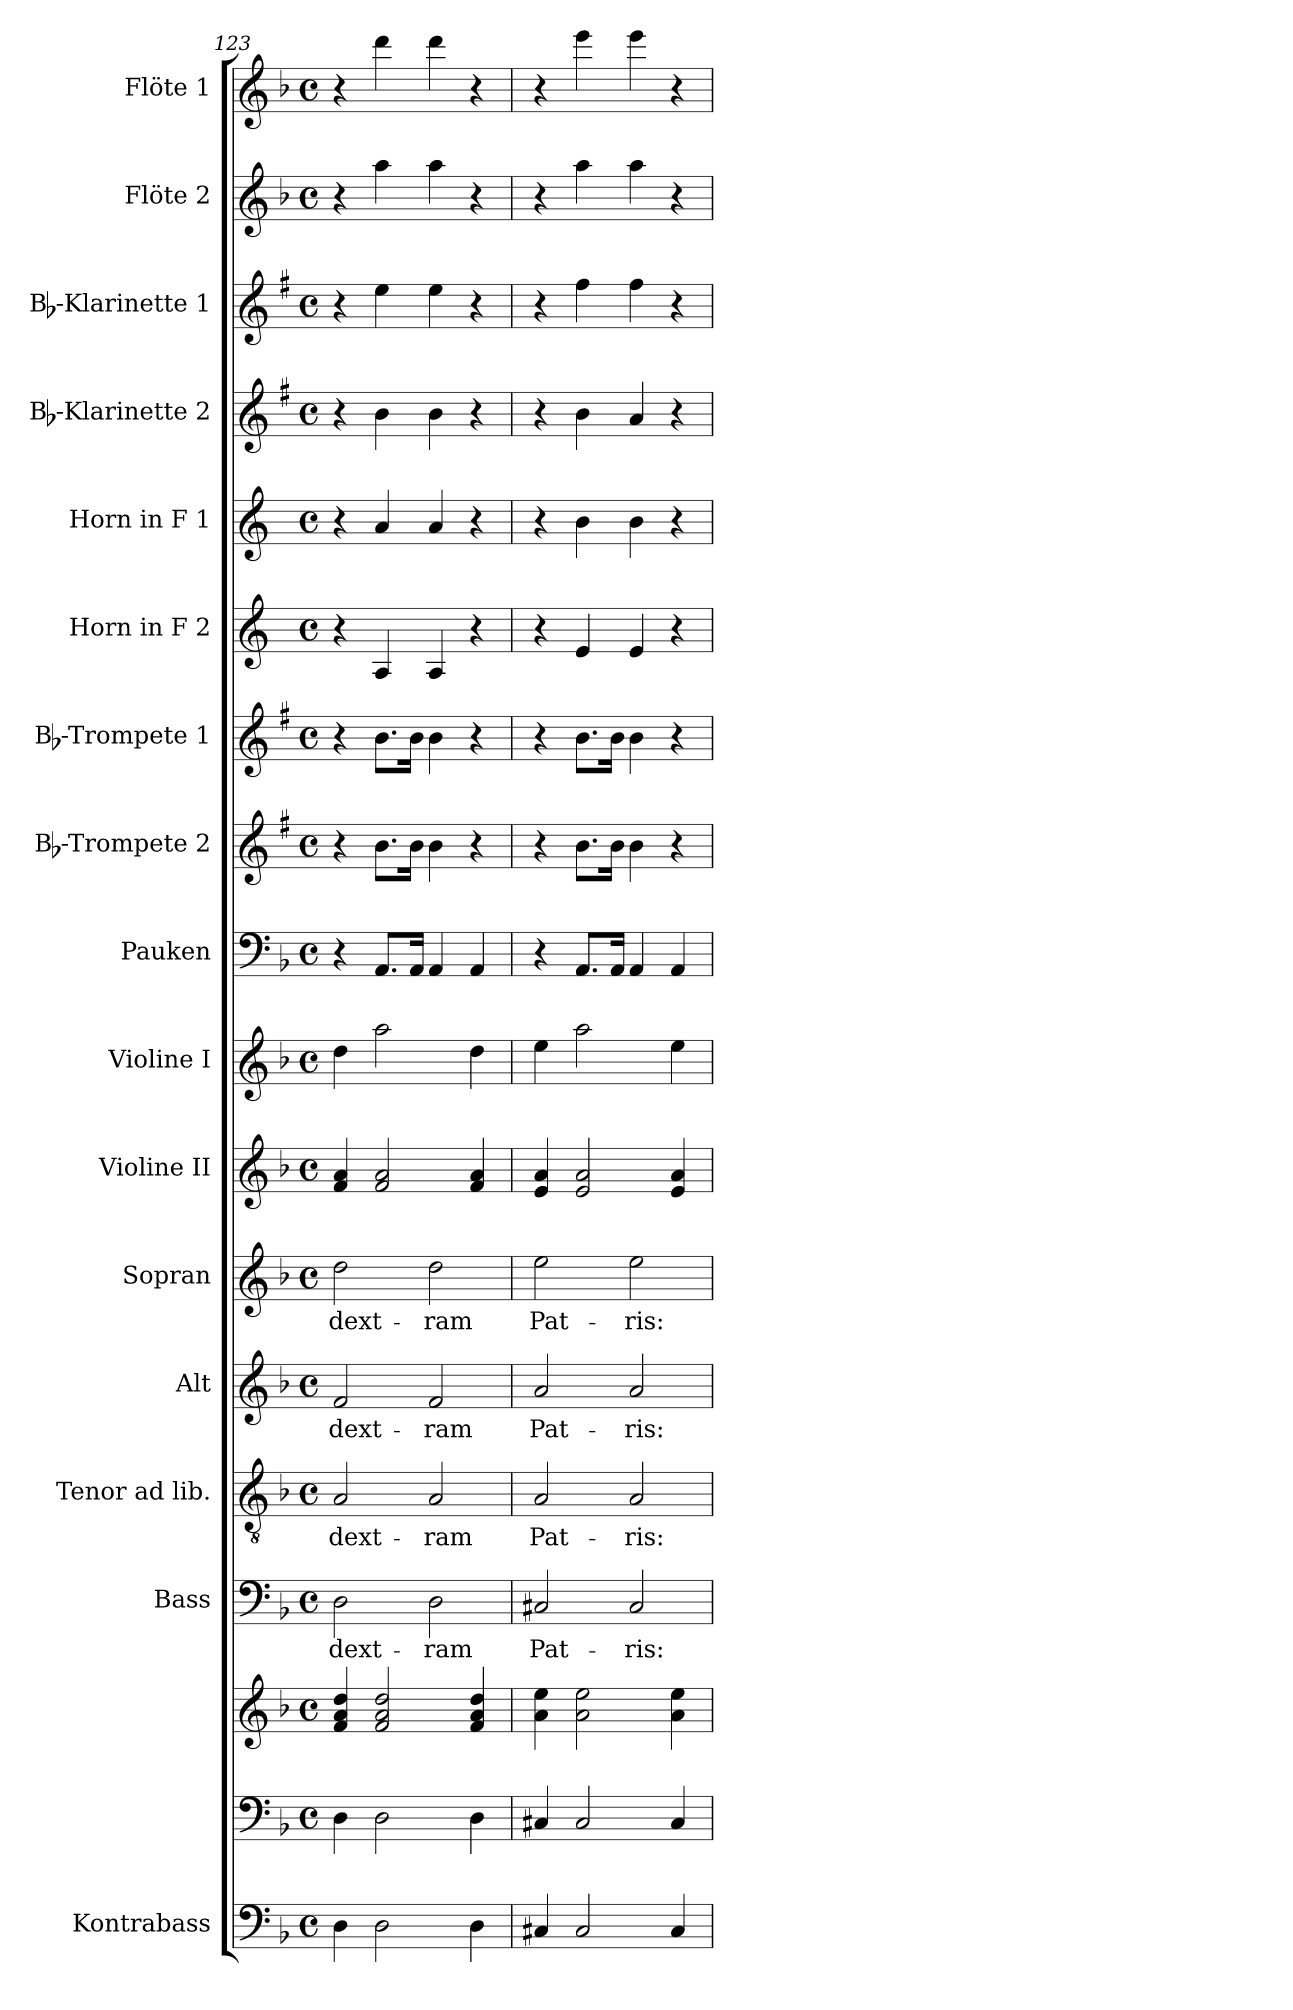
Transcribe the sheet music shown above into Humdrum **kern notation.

**kern	**kern	**kern	**kern	**text	**kern	**text	**kern	**text	**kern	**text	**kern	**kern	**kern	**kern	**kern	**kern	**kern	**kern	**kern	**kern	**kern
*part17	*part16	*part16	*part15	*part15	*part14	*part14	*part13	*part13	*part12	*part12	*part11	*part10	*part9	*part8	*part7	*part6	*part5	*part4	*part3	*part2	*part1
*staff18	*staff17	*staff16	*staff15	*staff15	*staff14	*staff14	*staff13	*staff13	*staff12	*staff12	*staff11	*staff10	*staff9	*staff8	*staff7	*staff6	*staff5	*staff4	*staff3	*staff2	*staff1
*I"Kontrabass	*	*	*I"Bass	*	*I"Tenor ad lib.	*	*I"Alt	*	*I"Sopran	*	*I"Violine II	*I"Violine I	*I"Pauken	*I"Bb-Trompete 2	*I"Bb-Trompete 1	*I"Horn in F 2	*I"Horn in F 1	*I"Bb-Klarinette 2	*I"Bb-Klarinette 1	*I"Flöte 2	*I"Flöte 1
*I'Kb.	*	*	*I'B.	*	*I'T.	*	*I'A.	*	*I'S.	*	*I'Vl. II	*I'Vl. I	*I'Pk.	*I'Bb Trp. 2	*I'Bb Trp. 1	*	*	*I'Bb Kl. 2	*I'Bb Kl. 1	*I'Fl. 2	*I'Fl. 1
*clefF4	*clefF4	*clefG2	*clefF4	*	*clefGv2	*	*clefG2	*	*clefG2	*	*clefG2	*clefG2	*clefF4	*clefG2	*clefG2	*clefG2	*clefG2	*clefG2	*clefG2	*clefG2	*clefG2
*ITrd7c12	*	*	*	*	*	*	*	*	*	*	*	*	*	*ITrd1c2	*ITrd1c2	*ITrd4c7	*ITrd4c7	*ITrd1c2	*ITrd1c2	*	*
*k[b-]	*k[b-]	*k[b-]	*k[b-]	*	*k[b-]	*	*k[b-]	*	*k[b-]	*	*k[b-]	*k[b-]	*k[b-]	*k[b-]	*k[b-]	*k[b-]	*k[b-]	*k[b-]	*k[b-]	*k[b-]	*k[b-]
*F:	*F:	*F:	*F:	*	*F:	*	*F:	*	*F:	*	*F:	*F:	*F:	*F:	*F:	*F:	*F:	*F:	*F:	*F:	*F:
*M4/4	*M4/4	*M4/4	*M4/4	*	*M4/4	*	*M4/4	*	*M4/4	*	*M4/4	*M4/4	*M4/4	*M4/4	*M4/4	*M4/4	*M4/4	*M4/4	*M4/4	*M4/4	*M4/4
*met(c)	*met(c)	*met(c)	*met(c)	*	*met(c)	*	*met(c)	*	*met(c)	*	*met(c)	*met(c)	*met(c)	*met(c)	*met(c)	*met(c)	*met(c)	*met(c)	*met(c)	*met(c)	*met(c)
=123	=123	=123	=123	=123	=123	=123	=123	=123	=123	=123	=123	=123	=123	=123	=123	=123	=123	=123	=123	=123	=123
!	!	!	!	!LO:LY:b	!	!LO:LY:b	!	!LO:LY:b	!	!LO:LY:b	!	!	!	!	!	!	!	!	!	!	!
4DD\	4D\	4f/ 4a/ 4dd/	2D\	dext-	2A/	dext-	2f/	dext-	2dd\	dext-	4f/ 4a/	4dd\	4r	4r	4r	4r	4r	4r	4r	4r	4r
2DD\	2D\	2f/ 2a/ 2dd/	.	.	.	.	.	.	.	.	2f/ 2a/	2aa\	8.AA/L	8.a\L	8.a\L	4D/	4d/	4a\	4dd\	4aa\	4ddd\
.	.	.	.	.	.	.	.	.	.	.	.	.	16AA/Jk	16a\Jk	16a\Jk	.	.	.	.	.	.
!	!	!	!	!LO:LY:b	!	!LO:LY:b	!	!LO:LY:b	!	!LO:LY:b	!	!	!	!	!	!	!	!	!	!	!
.	.	.	2D\	-ram	2A/	-ram	2f/	-ram	2dd\	-ram	.	.	4AA/	4a\	4a\	4D/	4d/	4a\	4dd\	4aa\	4ddd\
4DD\	4D\	4f/ 4a/ 4dd/	.	.	.	.	.	.	.	.	4f/ 4a/	4dd\	4AA/	4r	4r	4r	4r	4r	4r	4r	4r
=124	=124	=124	=124	=124	=124	=124	=124	=124	=124	=124	=124	=124	=124	=124	=124	=124	=124	=124	=124	=124	=124
!	!	!	!	!LO:LY:b	!	!LO:LY:b	!	!LO:LY:b	!	!LO:LY:b	!	!	!	!	!	!	!	!	!	!	!
4CC#X/	4C#X/	4a\ 4ee\	2C#X/	Pat-	2A/	Pat-	2a/	Pat-	2ee\	Pat-	4e/ 4a/	4ee\	4r	4r	4r	4r	4r	4r	4r	4r	4r
2CC#/	2C#/	2a\ 2ee\	.	.	.	.	.	.	.	.	2e/ 2a/	2aa\	8.AA/L	8.a\L	8.a\L	4A/	4e\	4a\	4ee\	4aa\	4eee\
.	.	.	.	.	.	.	.	.	.	.	.	.	16AA/Jk	16a\Jk	16a\Jk	.	.	.	.	.	.
!	!	!	!	!LO:LY:b	!	!LO:LY:b	!	!LO:LY:b	!	!LO:LY:b	!	!	!	!	!	!	!	!	!	!	!
.	.	.	2C#/	-ris:	2A/	-ris:	2a/	-ris:	2ee\	-ris:	.	.	4AA/	4a\	4a\	4A/	4e\	4g/	4ee\	4aa\	4eee\
4CC#/	4C#/	4a\ 4ee\	.	.	.	.	.	.	.	.	4e/ 4a/	4ee\	4AA/	4r	4r	4r	4r	4r	4r	4r	4r
=	=	=	=	=	=	=	=	=	=	=	=	=	=	=	=	=	=	=	=	=	=
*-	*-	*-	*-	*-	*-	*-	*-	*-	*-	*-	*-	*-	*-	*-	*-	*-	*-	*-	*-	*-	*-
